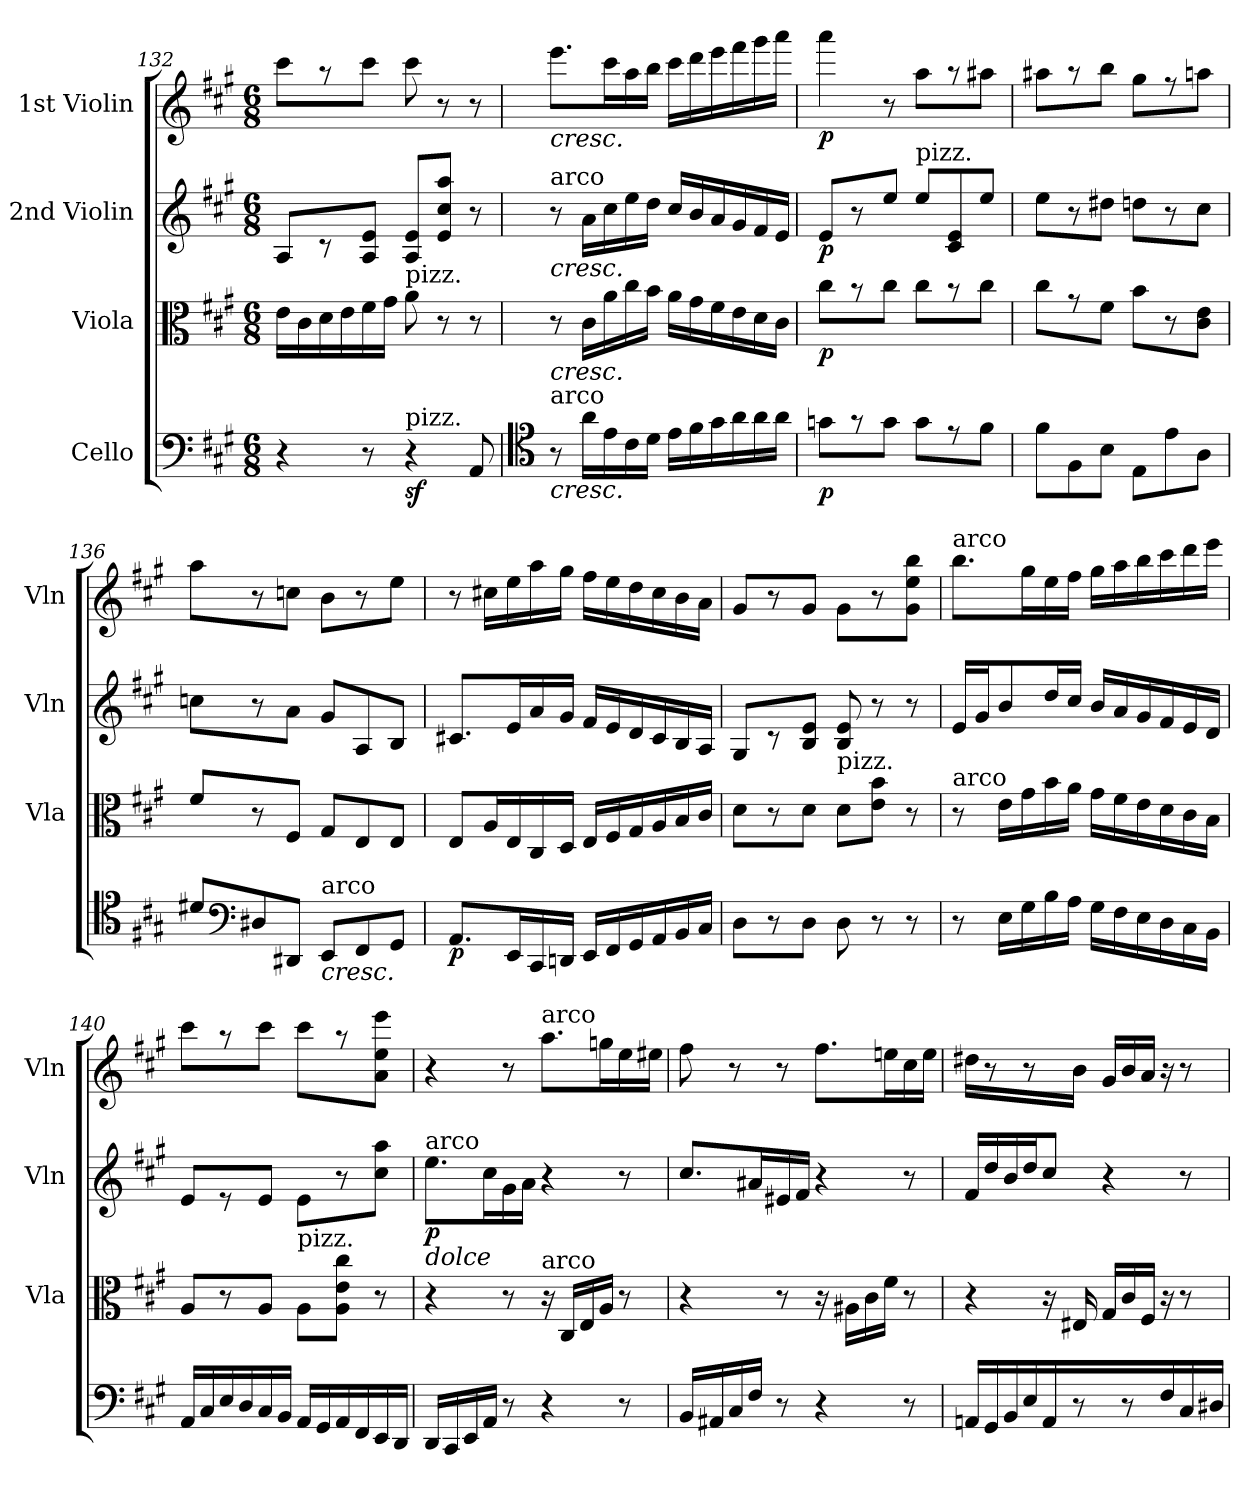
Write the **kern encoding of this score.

**kern	**dynam	**kern	**dynam	**kern	**dynam	**kern	**dynam
*part4	*part4	*part3	*part3	*part2	*part2	*part1	*part1
*staff4	*staff4	*staff3	*staff3	*staff2	*staff2	*staff1	*staff1
*I"Cello	*	*I"Viola	*	*I"2nd Violin	*	*I"1st Violin	*
*	*	*I'Vla	*	*I'Vln	*	*I'Vln	*
*clefF4	*	*clefC3	*	*clefG2	*	*clefG2	*
*k[f#c#g#]	*	*k[f#c#g#]	*	*k[f#c#g#]	*	*k[f#c#g#]	*
*M6/8	*	*M6/8	*	*M6/8	*	*M6/8	*
=132	=132	=132	=132	=132	=132	=132	=132
4r	.	16e\LL	.	8A/L	.	8ccc#\L	.
.	.	16c#\	.	.	.	.	.
.	.	16d\	.	8r	.	8r	.
.	.	16e\	.	.	.	.	.
8r	.	16f#\	.	8A/ 8e/J	.	8ccc#\J	.
.	.	16g#\JJ	.	.	.	.	.
!	!	!	!	!LO:TX:b:t=pizz.	!	!	!
!LO:TX:a:t=pizz.	!	!	!	!	!	!	!
!	!LO:DY:b	!	!	!	!	!	!
4r	sf	8a\	.	8A/ 8e/L	.	8ccc#\	.
.	.	8r	.	8e/ 8cc#/ 8aa/J	.	8r	.
8AA/	.	8r	.	8r	.	8r	.
!!LO:PB:g=z
=133	=133	=133	=133	=133	=133	=133	=133
*clefC4	*	*	*	*	*	*	*
!	!	!	!	!	!	!LO:TX:b:i:t=cresc.	!
!	!	!	!	!LO:TX:a:t=arco	!	!	!
!	!	!	!	!LO:TX:b:i:t=cresc.	!	!	!
!	!	!LO:TX:b:i:t=cresc.	!	!	!	!	!
!LO:TX:a:t=arco	!	!	!	!	!	!	!
!LO:TX:b:i:t=cresc.	!	!	!	!	!	!	!
8r	.	8r	.	8r	.	8.eee\L	.
16a\LL	.	16c#\LL	.	16a\LL	.	.	.
16e\	.	16a\	.	16cc#\	.	16ccc#\L	.
16c#\	.	16cc#\	.	16ee\	.	16aa\	.
16d\JJ	.	16b\JJ	.	16dd\JJ	.	16bb\JJ	.
16e\LL	.	16a\LL	.	16cc#/LL	.	16ccc#\LL	.
16f#\	.	16g#\	.	16b/	.	16ddd\	.
16g#\	.	16f#\	.	16a/	.	16eee\	.
16a\	.	16e\	.	16g#/	.	16fff#\	.
16a\	.	16d\	.	16f#/	.	16ggg#\	.
16a\JJ	.	16c#\JJ	.	16e/JJ	.	16aaa\JJ	.
=134	=134	=134	=134	=134	=134	=134	=134
!	!LO:DY:b	!	!LO:DY:b	!	!LO:DY:b	!	!LO:DY:b
8gn\L	p	8cc#\L	p	8e/L	p	4aaa\	p
8r	.	8r	.	8r	.	.	.
8g\J	.	8cc#\J	.	8ee/J	.	8r	.
!	!	!	!	!LO:TX:a:t=pizz.	!	!	!
8g\L	.	8cc#\L	.	8ee/L	.	8aa\L	.
8r	.	8r	.	8c#/ 8e/	.	8r	.
8f#\J	.	8cc#\J	.	8ee/J	.	8aa#X\J	.
=135	=135	=135	=135	=135	=135	=135	=135
8f#\L	.	8cc#\L	.	8ee\L	.	8aa#X\L	.
8F#\	.	8r	.	8r	.	8r	.
8B\J	.	8f#\J	.	8dd#X\J	.	8bb\J	.
8E\L	.	8b\L	.	8ddn\L	.	8gg#\L	.
8e\	.	8r	.	8r	.	8r	.
8A\J	.	8c#\ 8e\J	.	8cc#\J	.	8aan\J	.
!!LO:LB:g=z
=136	=136	=136	=136	=136	=136	=136	=136
8d#X/L	.	8f#/L	.	8ccn\L	.	8aa\L	.
*clefF4	*	*	*	*	*	*	*
8D#X/	.	8r	.	8r	.	8r	.
8DD#X/J	.	8F#/J	.	8a\J	.	8ccn\J	.
!LO:TX:a:t=arco	!	!	!	!	!	!	!
!LO:TX:b:i:t=cresc.	!	!	!	!	!	!	!
8EE/L	.	8G#/L	.	8g#/L	.	8b\L	.
8FF#/	.	8E/	.	8A/	.	8r	.
8GG#/J	.	8E/J	.	8B/J	.	8ee\J	.
=137	=137	=137	=137	=137	=137	=137	=137
!	!LO:DY:b	!	!	!	!	!	!
8.AA/L	p	8E/L	.	8.c#X/L	.	8r	.
.	.	16A/L	.	.	.	16cc#X\LL	.
16EE/L	.	16E/	.	16e/L	.	16ee\	.
16CC#/	.	16C#/	.	16a/	.	16aa\	.
16DDn/JJ	.	16D/JJ	.	16g#/JJ	.	16gg#\JJ	.
16EE/LL	.	16E/LL	.	16f#/LL	.	16ff#\LL	.
16FF#/	.	16F#/	.	16e/	.	16ee\	.
16GG#/	.	16G#/	.	16d/	.	16dd\	.
16AA/	.	16A/	.	16c#/	.	16cc#\	.
16BB/	.	16B/	.	16B/	.	16b\	.
16C#/JJ	.	16c#/JJ	.	16A/JJ	.	16a\JJ	.
!!LO:LB:g=z
=138	=138	=138	=138	=138	=138	=138	=138
8D\L	.	8d\L	.	8G#/L	.	8g#/L	.
8r	.	8r	.	8r	.	8r	.
8D\J	.	8d\J	.	8B/ 8e/J	.	8g#/J	.
!	!	!LO:TX:a:t=pizz.	!	!	!	!	!
8D\	.	8d\L	.	8B/ 8e/	.	8g#\L	.
8r	.	8e\ 8b\J	.	8r	.	8r	.
8r	.	8r	.	8r	.	8g#\ 8ee\ 8bb\J	.
=139	=139	=139	=139	=139	=139	=139	=139
!	!	!	!	!	!	!LO:TX:a:t=arco	!
!	!	!LO:TX:a:t=arco	!	!	!	!	!
8r	.	8r	.	16e/LL	.	8.bb\L	.
.	.	.	.	16g#/J	.	.	.
16E\LL	.	16e\LL	.	8b/	.	.	.
16G#\	.	16g#\	.	.	.	16gg#\L	.
16B\	.	16b\	.	16dd/L	.	16ee\	.
16A\JJ	.	16a\JJ	.	16cc#/JJ	.	16ff#\JJ	.
16G#\LL	.	16g#\LL	.	16b/LL	.	16gg#\LL	.
16F#\	.	16f#\	.	16a/	.	16aa\	.
16E\	.	16e\	.	16g#/	.	16bb\	.
16D\	.	16d\	.	16f#/	.	16ccc#\	.
16C#\	.	16c#\	.	16e/	.	16ddd\	.
16BB\JJ	.	16B\JJ	.	16d/JJ	.	16eee\JJ	.
=140	=140	=140	=140	=140	=140	=140	=140
16AA/LL	.	8A/L	.	8e/L	.	8ccc#\L	.
16C#/	.	.	.	.	.	.	.
16E/	.	8r	.	8r	.	8r	.
16D/	.	.	.	.	.	.	.
16C#/	.	8A/J	.	8e/J	.	8ccc#\J	.
16BB/JJ	.	.	.	.	.	.	.
!	!	!LO:TX:a:t=pizz.	!	!	!	!	!
16AA/LL	.	8A\L	.	8e\L	.	8ccc#\L	.
16GG#/	.	.	.	.	.	.	.
16AA/	.	8A\ 8e\ 8cc#\J	.	8r	.	8r	.
16FF#/	.	.	.	.	.	.	.
16EE/	.	8r	.	8cc#\ 8aa\J	.	8a\ 8ee\ 8eee\J	.
16DD/JJ	.	.	.	.	.	.	.
!!LO:PB:g=z
=141	=141	=141	=141	=141	=141	=141	=141
!	!	!	!	!LO:TX:a:t=arco	!	!	!
!	!	!	!	!LO:TX:b:i:t=dolce	!	!	!
!	!	!	!	!	!LO:DY:b	!	!
16DD/LL	.	4r	.	8.ee\L	p	4r	.
16CC#/	.	.	.	.	.	.	.
16EE/	.	.	.	.	.	.	.
16AA/JJ	.	.	.	16cc#\L	.	.	.
8r	.	8r	.	16g#\	.	8r	.
.	.	.	.	16a\JJ	.	.	.
!	!	!	!	!	!	!LO:TX:a:t=arco	!
!	!	!LO:TX:a:t=arco	!	!	!	!	!
4r	.	16r	.	4r	.	8.aa\L	.
.	.	16C#/LL	.	.	.	.	.
.	.	16E/	.	.	.	.	.
.	.	16A/JJ	.	.	.	16ggn\L	.
8r	.	8r	.	8r	.	16ee\	.
.	.	.	.	.	.	16ee#X\JJ	.
=142	=142	=142	=142	=142	=142	=142	=142
16BB/LL	.	4r	.	8.cc#/L	.	8ff#\	.
16AA#X/	.	.	.	.	.	.	.
16C#/	.	.	.	.	.	8r	.
16F#/JJ	.	.	.	16a#X/L	.	.	.
8r	.	8r	.	16e#X/	.	8r	.
.	.	.	.	16f#/JJ	.	.	.
4r	.	16r	.	4r	.	8.ff#\L	.
.	.	16A#X\LL	.	.	.	.	.
.	.	16c#\	.	.	.	.	.
.	.	16f#\JJ	.	.	.	16een\L	.
8r	.	8r	.	8r	.	16cc#\	.
.	.	.	.	.	.	16ee\JJ	.
!!LO:LB:g=z
=143	=143	=143	=143	=143	=143	=143	=143
16AAn/LL	.	4r	.	16f#/LL	.	16dd#X\LL	.
16GG#/	.	.	.	16dd/	.	8r	.
16BB/	.	.	.	16b/	.	.	.
16E/	.	.	.	16dd/J	.	8r	.
16AA/	.	16r	.	8cc#/J	.	.	.
8r	.	16E#X/	.	.	.	16b\JJ	.
.	.	16G#/LL	.	4r	.	16g#/LL	.
8r	.	16c#/	.	.	.	16b/	.
.	.	16F#/JJ	.	.	.	16a/JJ	.
16F#/	.	16r	.	.	.	16r	.
16C#/	.	8r	.	8r	.	8r	.
16D#X/JJ	.	.	.	.	.	.	.
=	=	=	=	=	=	=	=
*-	*-	*-	*-	*-	*-	*-	*-
